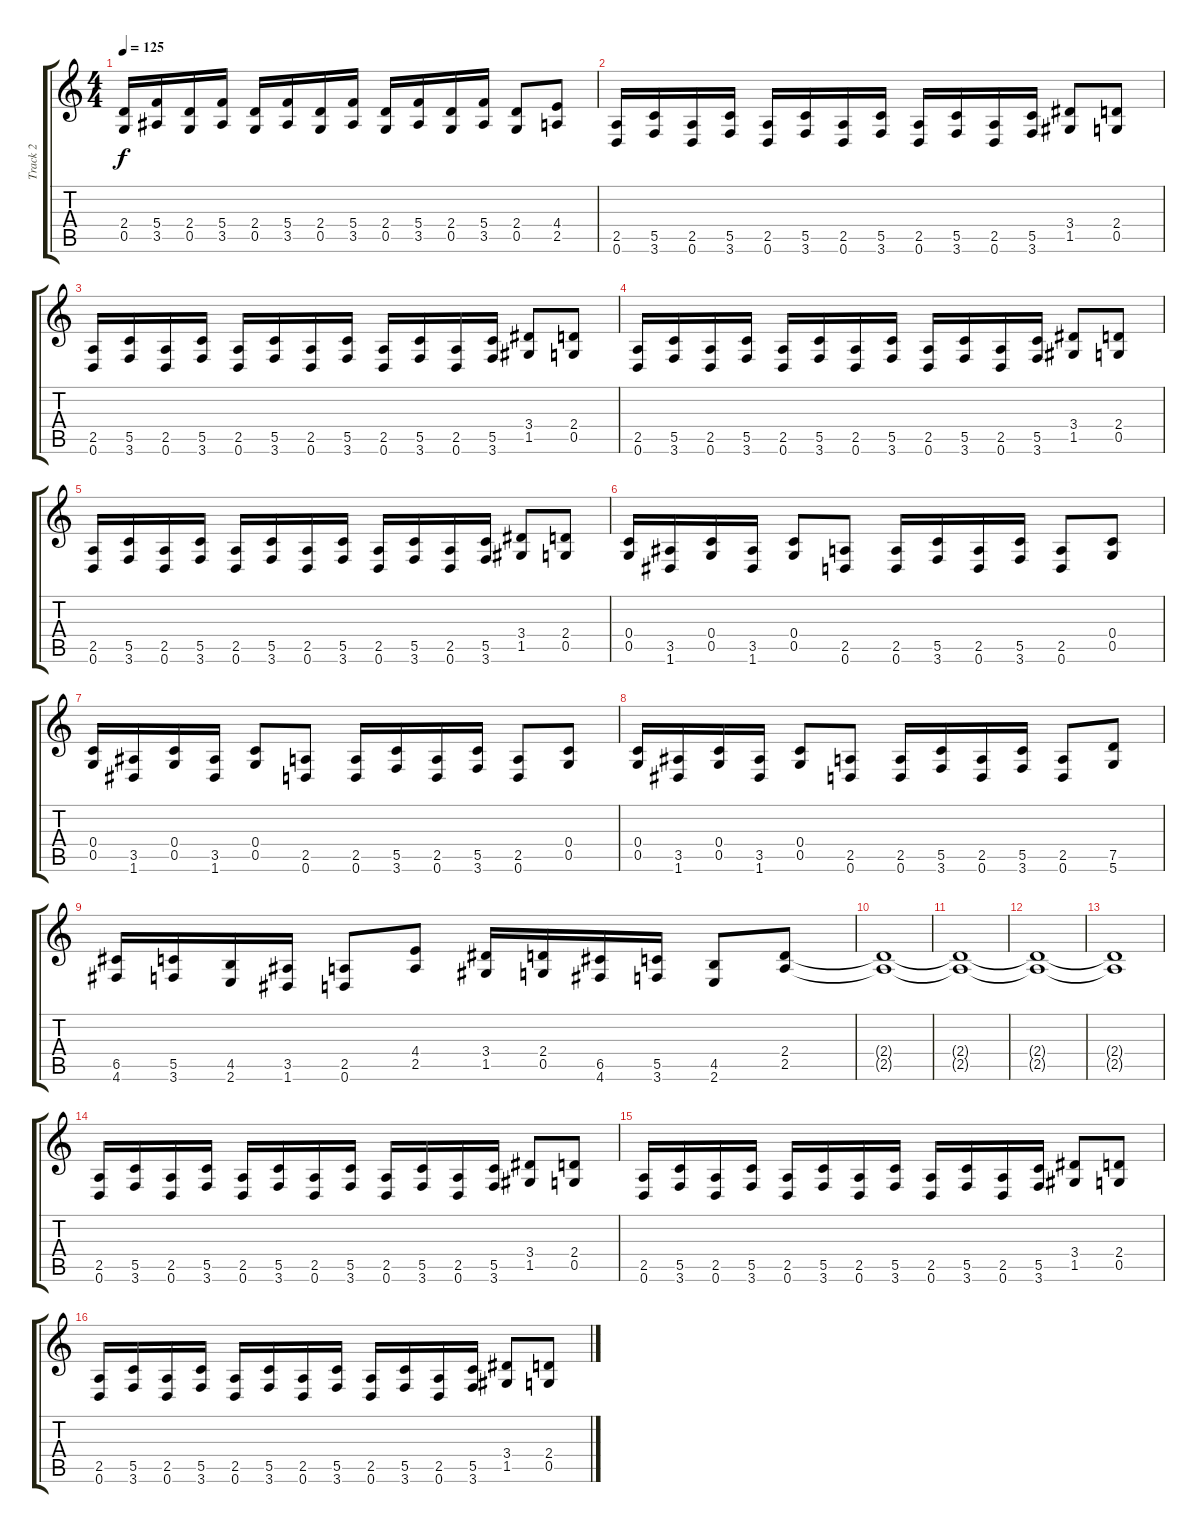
\track ("Track 2" "Track 2") {instrument distortionguitar}
\staff {score tabs}
\tuning (D4 A3 F3 C3 G2 D2) {hide}
\ts (4 4)
\tempo 125
\clef g2
\ks c
(2.4 0.5).16{dy f} (5.4 3.5).16 (2.4 0.5).16 (5.4 3.5).16 (2.4 0.5).16 (5.4 3.5).16 (2.4 0.5).16 (5.4 3.5).16 (2.4 0.5).16 (5.4 3.5).16 (2.4 0.5).16 (5.4 3.5).16 (2.4 0.5).8 (4.4 2.5).8 |
(2.5 0.6).16 (5.5 3.6).16 (2.5 0.6).16 (5.5 3.6).16 (2.5 0.6).16 (5.5 3.6).16 (2.5 0.6).16 (5.5 3.6).16 (2.5 0.6).16 (5.5 3.6).16 (2.5 0.6).16 (5.5 3.6).16 (3.4 1.5).8 (2.4 0.5).8 |
(2.5 0.6).16 (5.5 3.6).16 (2.5 0.6).16 (5.5 3.6).16 (2.5 0.6).16 (5.5 3.6).16 (2.5 0.6).16 (5.5 3.6).16 (2.5 0.6).16 (5.5 3.6).16 (2.5 0.6).16 (5.5 3.6).16 (3.4 1.5).8 (2.4 0.5).8 |
(2.5 0.6).16 (5.5 3.6).16 (2.5 0.6).16 (5.5 3.6).16 (2.5 0.6).16 (5.5 3.6).16 (2.5 0.6).16 (5.5 3.6).16 (2.5 0.6).16 (5.5 3.6).16 (2.5 0.6).16 (5.5 3.6).16 (3.4 1.5).8 (2.4 0.5).8 |
(2.5 0.6).16 (5.5 3.6).16 (2.5 0.6).16 (5.5 3.6).16 (2.5 0.6).16 (5.5 3.6).16 (2.5 0.6).16 (5.5 3.6).16 (2.5 0.6).16 (5.5 3.6).16 (2.5 0.6).16 (5.5 3.6).16 (3.4 1.5).8 (2.4 0.5).8 |
(0.4 0.5).16 (3.5 1.6).16 (0.4 0.5).16 (3.5 1.6).16 (0.4 0.5).8 (2.5 0.6).8 (2.5 0.6).16 (5.5 3.6).16 (2.5 0.6).16 (5.5 3.6).16 (2.5 0.6).8 (0.4 0.5).8 |
(0.4 0.5).16 (3.5 1.6).16 (0.4 0.5).16 (3.5 1.6).16 (0.4 0.5).8 (2.5 0.6).8 (2.5 0.6).16 (5.5 3.6).16 (2.5 0.6).16 (5.5 3.6).16 (2.5 0.6).8 (0.4 0.5).8 |
(0.4 0.5).16 (3.5 1.6).16 (0.4 0.5).16 (3.5 1.6).16 (0.4 0.5).8 (2.5 0.6).8 (2.5 0.6).16 (5.5 3.6).16 (2.5 0.6).16 (5.5 3.6).16 (2.5 0.6).8 (7.5 5.6).8 |
(6.5 4.6).16 (5.5 3.6).16 (4.5 2.6).16 (3.5 1.6).16 (2.5 0.6).8 (4.4 2.5).8 (3.4 1.5).16 (2.4 0.5).16 (6.5 4.6).16 (5.5 3.6).16 (4.5 2.6).8 (2.4 2.5).8 |
(2.4{t} 2.5{t}).1 |
(2.4{t} 2.5{t}).1 |
(2.4{t} 2.5{t}).1 |
(2.4{t} 2.5{t}).1 |
(2.5 0.6).16 (5.5 3.6).16 (2.5 0.6).16 (5.5 3.6).16 (2.5 0.6).16 (5.5 3.6).16 (2.5 0.6).16 (5.5 3.6).16 (2.5 0.6).16 (5.5 3.6).16 (2.5 0.6).16 (5.5 3.6).16 (3.4 1.5).8 (2.4 0.5).8 |
(2.5 0.6).16 (5.5 3.6).16 (2.5 0.6).16 (5.5 3.6).16 (2.5 0.6).16 (5.5 3.6).16 (2.5 0.6).16 (5.5 3.6).16 (2.5 0.6).16 (5.5 3.6).16 (2.5 0.6).16 (5.5 3.6).16 (3.4 1.5).8 (2.4 0.5).8 |
(2.5 0.6).16 (5.5 3.6).16 (2.5 0.6).16 (5.5 3.6).16 (2.5 0.6).16 (5.5 3.6).16 (2.5 0.6).16 (5.5 3.6).16 (2.5 0.6).16 (5.5 3.6).16 (2.5 0.6).16 (5.5 3.6).16 (3.4 1.5).8 (2.4 0.5).8
